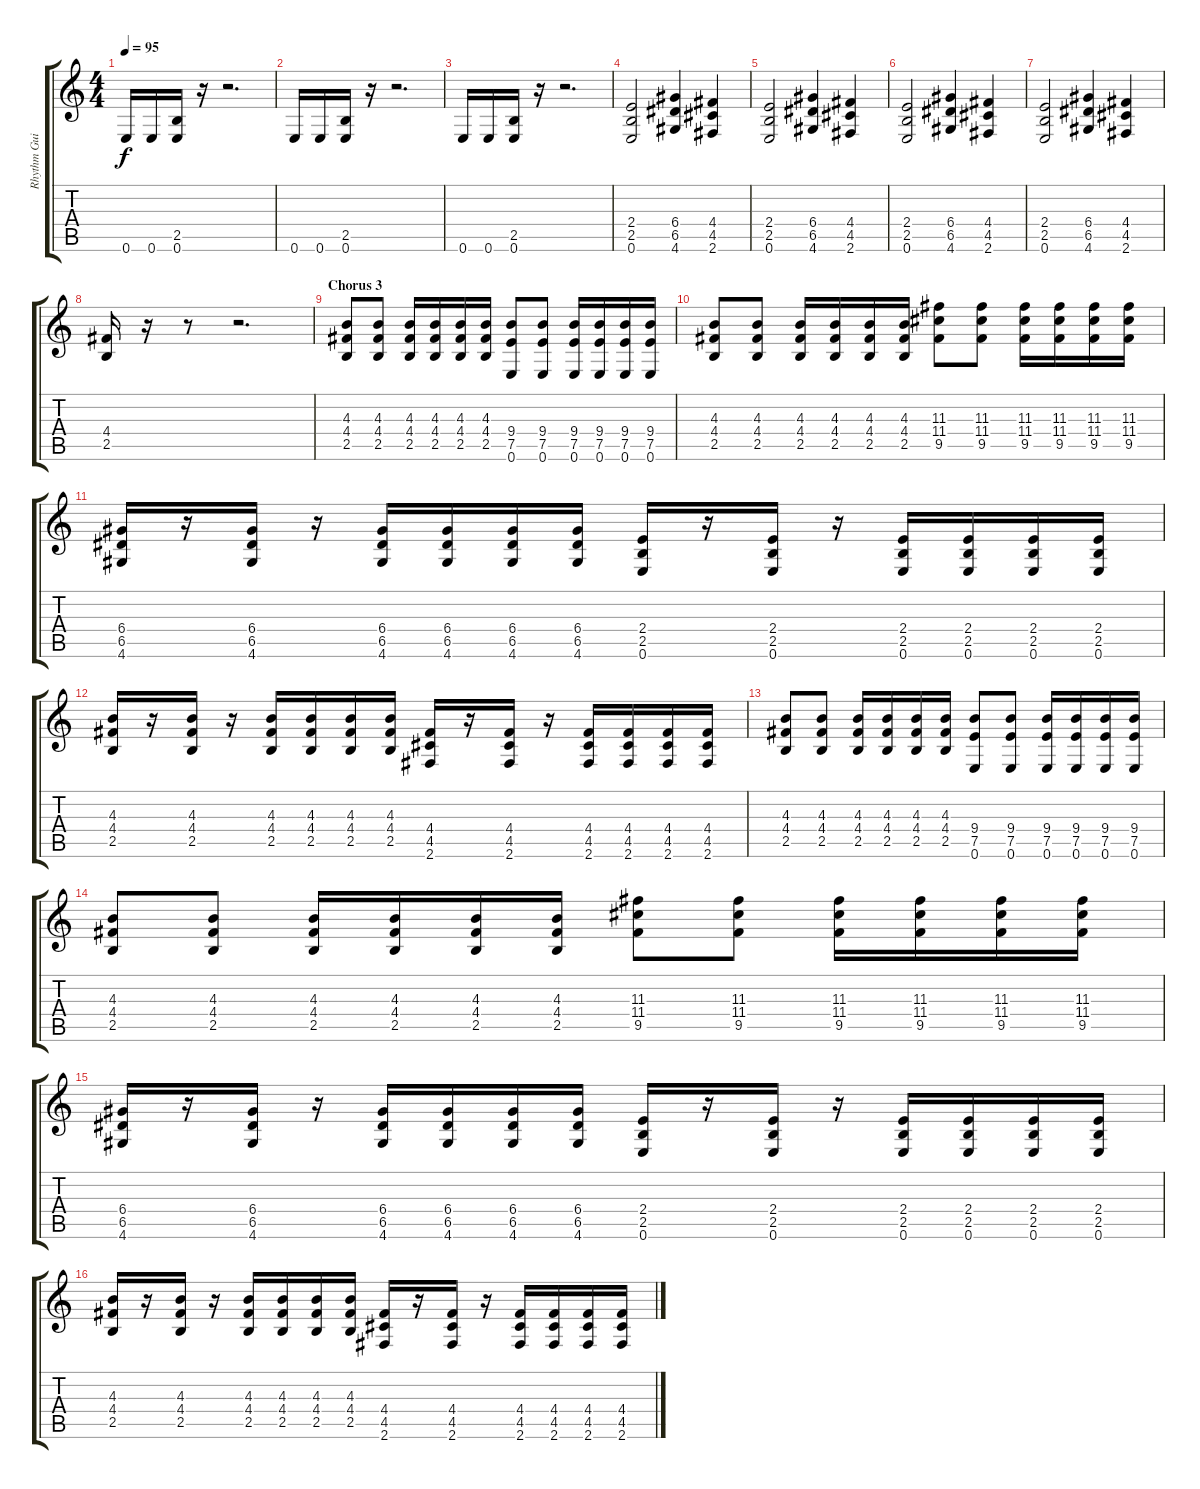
\track ("Rhythm Guitar" "Rhythm Gui") {instrument distortionguitar}
\staff {score tabs}
\tuning (E4 B3 G3 D3 A2 E2) {hide}
\ts (4 4)
\tempo 95
\clef g2
\ks c
0.6.16{dy f balance 3} 0.6.16 (2.5 0.6).16 r.16 r.2{d} |
0.6.16{balance 3} 0.6.16 (2.5 0.6).16 r.16 r.2{d} |
0.6.16{balance 3} 0.6.16 (2.5 0.6).16 r.16 r.2{d} |
(2.4 2.5 0.6).2 (6.4 6.5 4.6).4 (4.4 4.5 2.6).4 |
(2.4 2.5 0.6).2 (6.4 6.5 4.6).4 (4.4 4.5 2.6).4 |
(2.4 2.5 0.6).2 (6.4 6.5 4.6).4 (4.4 4.5 2.6).4 |
(2.4 2.5 0.6).2 (6.4 6.5 4.6).4 (4.4 4.5 2.6).4 |
(4.4 2.5).16 r.16 r.8 r.2{d} |
\section ("" "Chorus 3")
(4.3 4.4 2.5).8{volume 13 balance 3} (4.3 4.4 2.5).8 (4.3 4.4 2.5).16 (4.3 4.4 2.5).16 (4.3 4.4 2.5).16 (4.3 4.4 2.5).16 (9.4 7.5 0.6).8 (9.4 7.5 0.6).8 (9.4 7.5 0.6).16 (9.4 7.5 0.6).16 (9.4 7.5 0.6).16 (9.4 7.5 0.6).16 |
(4.3 4.4 2.5).8 (4.3 4.4 2.5).8 (4.3 4.4 2.5).16 (4.3 4.4 2.5).16 (4.3 4.4 2.5).16 (4.3 4.4 2.5).16 (11.3 11.4 9.5).8 (11.3 11.4 9.5).8 (11.3 11.4 9.5).16 (11.3 11.4 9.5).16 (11.3 11.4 9.5).16 (11.3 11.4 9.5).16 |
(6.4 6.5 4.6).16 r.16 (6.4 6.5 4.6).16 r.16 (6.4 6.5 4.6).16 (6.4 6.5 4.6).16 (6.4 6.5 4.6).16 (6.4 6.5 4.6).16 (2.4 2.5 0.6).16 r.16 (2.4 2.5 0.6).16 r.16 (2.4 2.5 0.6).16 (2.4 2.5 0.6).16 (2.4 2.5 0.6).16 (2.4 2.5 0.6).16 |
(4.3 4.4 2.5).16 r.16 (4.3 4.4 2.5).16 r.16 (4.3 4.4 2.5).16 (4.3 4.4 2.5).16 (4.3 4.4 2.5).16 (4.3 4.4 2.5).16 (4.4 4.5 2.6).16 r.16 (4.4 4.5 2.6).16 r.16 (4.4 4.5 2.6).16 (4.4 4.5 2.6).16 (4.4 4.5 2.6).16 (4.4 4.5 2.6).16 |
(4.3 4.4 2.5).8 (4.3 4.4 2.5).8 (4.3 4.4 2.5).16 (4.3 4.4 2.5).16 (4.3 4.4 2.5).16 (4.3 4.4 2.5).16 (9.4 7.5 0.6).8 (9.4 7.5 0.6).8 (9.4 7.5 0.6).16 (9.4 7.5 0.6).16 (9.4 7.5 0.6).16 (9.4 7.5 0.6).16 |
(4.3 4.4 2.5).8 (4.3 4.4 2.5).8 (4.3 4.4 2.5).16 (4.3 4.4 2.5).16 (4.3 4.4 2.5).16 (4.3 4.4 2.5).16 (11.3 11.4 9.5).8 (11.3 11.4 9.5).8 (11.3 11.4 9.5).16 (11.3 11.4 9.5).16 (11.3 11.4 9.5).16 (11.3 11.4 9.5).16 |
(6.4 6.5 4.6).16 r.16 (6.4 6.5 4.6).16 r.16 (6.4 6.5 4.6).16 (6.4 6.5 4.6).16 (6.4 6.5 4.6).16 (6.4 6.5 4.6).16 (2.4 2.5 0.6).16 r.16 (2.4 2.5 0.6).16 r.16 (2.4 2.5 0.6).16 (2.4 2.5 0.6).16 (2.4 2.5 0.6).16 (2.4 2.5 0.6).16 |
(4.3 4.4 2.5).16 r.16 (4.3 4.4 2.5).16 r.16 (4.3 4.4 2.5).16 (4.3 4.4 2.5).16 (4.3 4.4 2.5).16 (4.3 4.4 2.5).16 (4.4 4.5 2.6).16 r.16 (4.4 4.5 2.6).16 r.16 (4.4 4.5 2.6).16 (4.4 4.5 2.6).16 (4.4 4.5 2.6).16 (4.4 4.5 2.6).16
